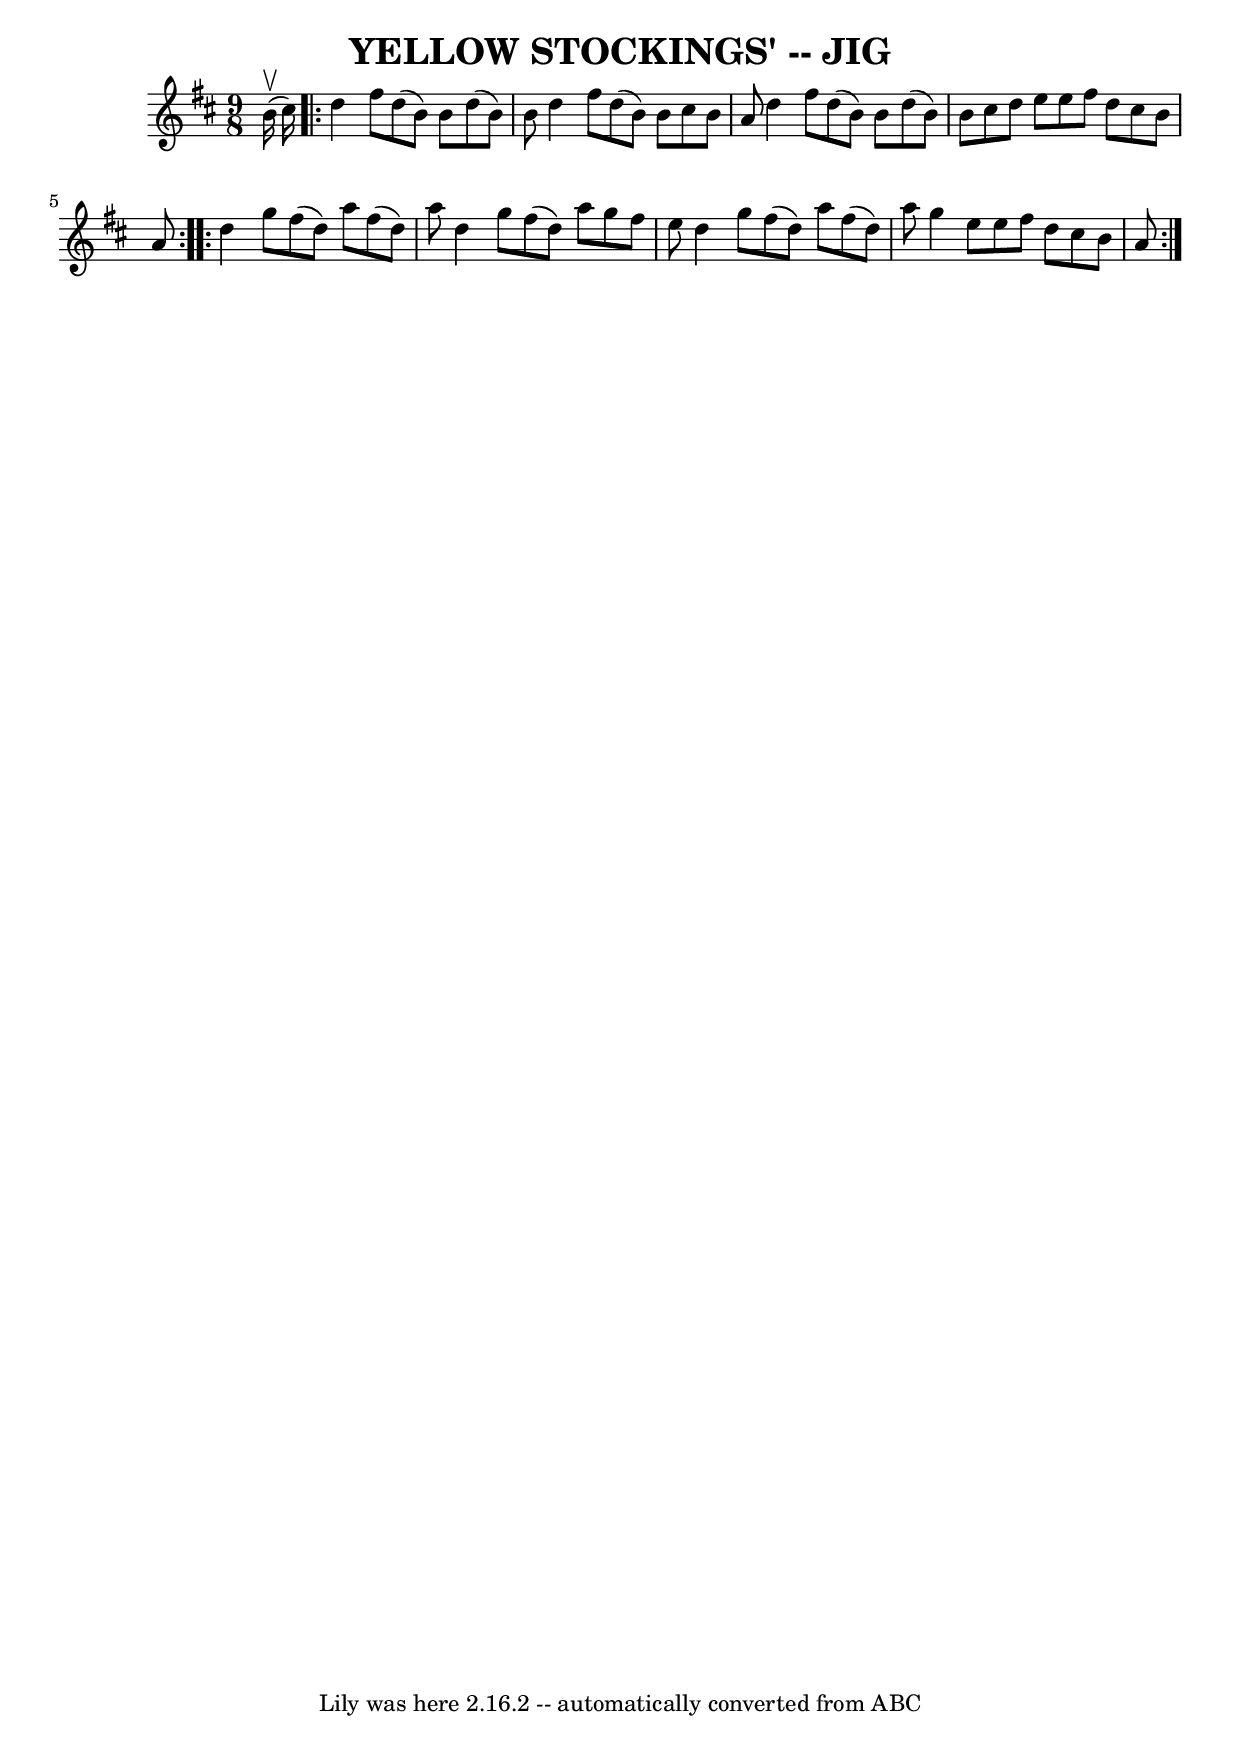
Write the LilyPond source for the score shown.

\version "2.16.2"
\include "Mammoth.ily"
\header {
  %% book = "Ryan's Mammoth Collection of Fiddle Tunes"
  crossRefNumber = "1"
  footnotes = ""
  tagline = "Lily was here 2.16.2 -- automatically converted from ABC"
  title = "YELLOW STOCKINGS' -- JIG"

}
voicedefault =  {


  \time 9/8 
  \key d \major
 b'16 (^\upbow cis''16)       
  \repeat volta 2 {
    
    d''4 fis''8 d''8 (b'8) b'8 d''8 (b'8) b'8    
    |
    d''4 fis''8 d''8 (b'8) b'8 cis''8 b'8 a'8    
    |
    d''4 fis''8 d''8 (b'8) b'8 d''8 (b'8) b'8   
    |
    cis''8 d''8 e''8 e''8 fis''8 d''8 cis''8 b'8   
    a'8    
  }     
  \repeat volta 2 {
    d''4 g''8 fis''8 (d''8) a''8    
    fis''8 (d''8) a''8    |
    d''4 g''8 fis''8 (d''8)   
    a''8 g''8 fis''8 e''8    |
    d''4 g''8 fis''8 (d''8  
    -) a''8 fis''8 (d''8) a''8    |
    g''4 e''8 e''8    
    fis''8 d''8 cis''8 b'8 a'8    
  }   

}

\score{
  <<

    \context Staff="default"
    {
      \voicedefault 
      
    }

  >>
  \layout {
    
  }
  \midi {
  }

}
